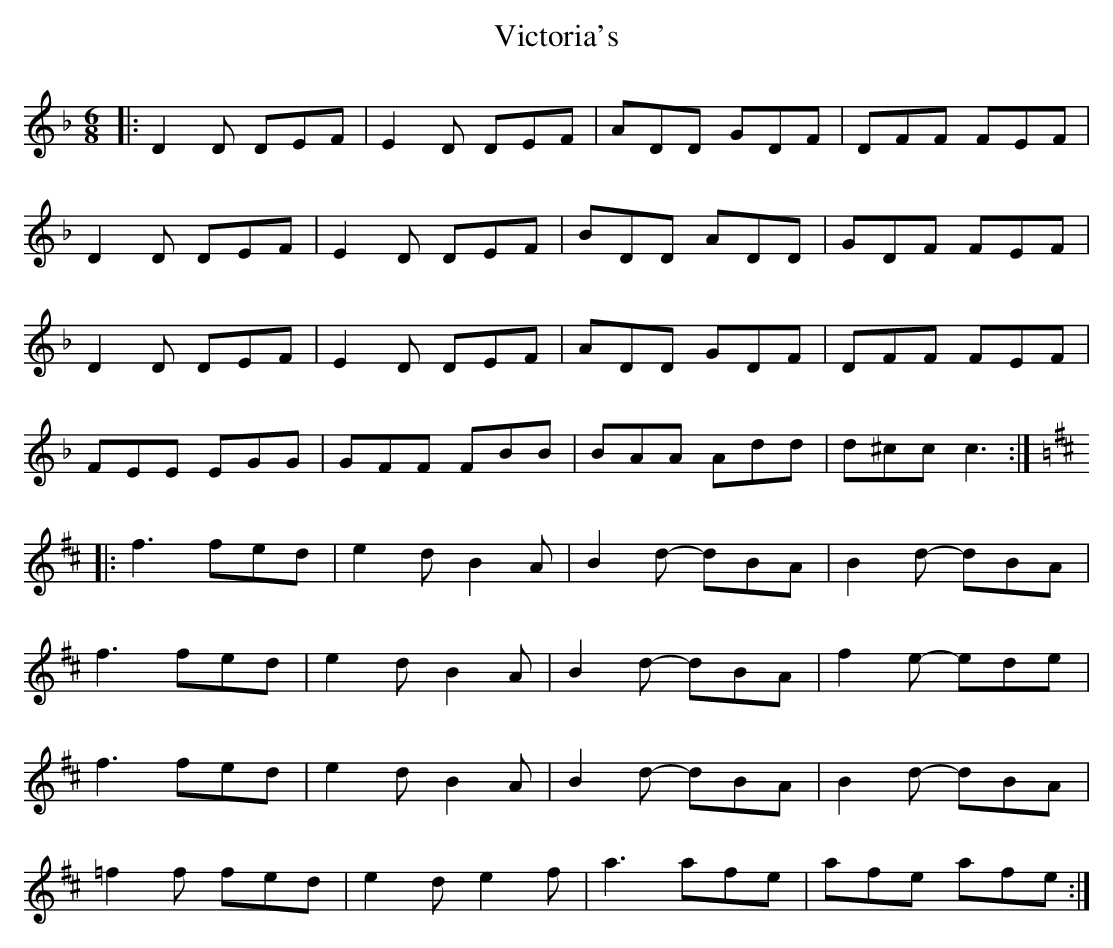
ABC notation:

X:1
T: Victoria's
M: 6/8
L: 1/8
K: Dmin
|:D2D DEF|E2D DEF|ADD GDF|DFF FEF|
D2D DEF|E2D DEF|BDD ADD|GDF FEF|
D2D DEF|E2D DEF|ADD GDF|DFF FEF|
FEE EGG|GFF FBB|BAA Add|d^cc c3:|
[K:D]|:f3 fed|e2d B2A|B2d- dBA|B2d- dBA|
f3 fed|e2d B2A|B2d- dBA|f2e- ede|
f3 fed|e2d B2A|B2d- dBA|B2d- dBA|
=f2f fed|e2d e2f|a3 afe|afe afe:|
